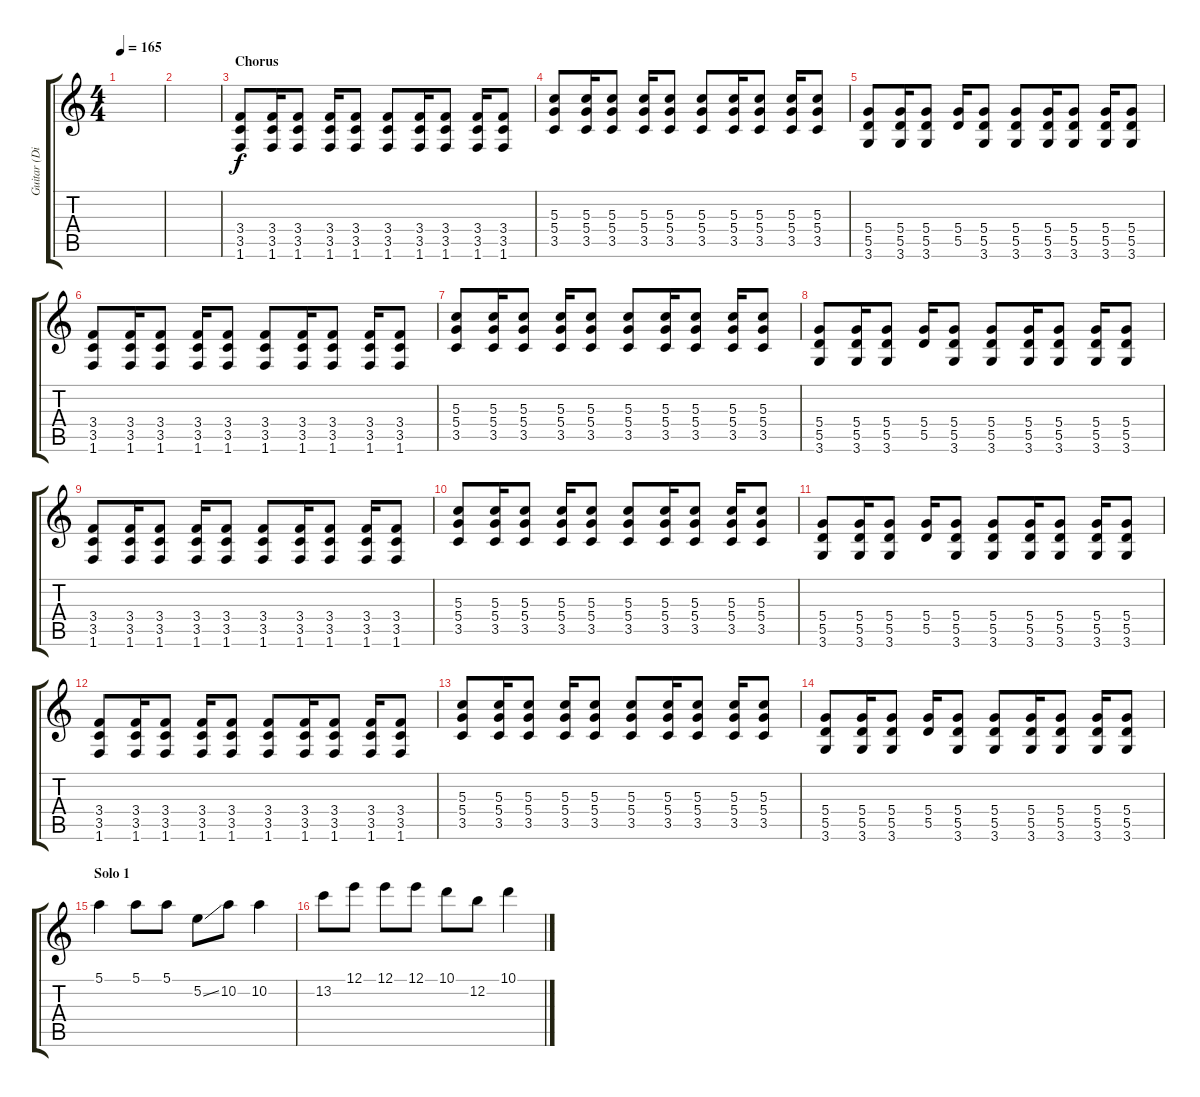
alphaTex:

\track ("Guitar (Dist.) " "Guitar (Di") {instrument distortionguitar}
\staff {score tabs}
\tuning (E4 B3 G3 D3 A2 E2) {hide}
\ts (4 4)
\tempo 165
\clef g2
\ks c
|
|
\section ("" "Chorus")
(3.4 3.5 1.6).8 (3.4 3.5 1.6).16 (3.4 3.5 1.6).8 (3.4 3.5 1.6).16 (3.4 3.5 1.6).8 (3.4 3.5 1.6).8 (3.4 3.5 1.6).16 (3.4 3.5 1.6).8 (3.4 3.5 1.6).16 (3.4 3.5 1.6).8 |
(5.3 5.4 3.5).8 (5.3 5.4 3.5).16 (5.3 5.4 3.5).8 (5.3 5.4 3.5).16 (5.3 5.4 3.5).8 (5.3 5.4 3.5).8 (5.3 5.4 3.5).16 (5.3 5.4 3.5).8 (5.3 5.4 3.5).16 (5.3 5.4 3.5).8 |
(5.4 5.5 3.6).8 (5.4 5.5 3.6).16 (5.4 5.5 3.6).8 (5.4 5.5).16 (5.4 5.5 3.6).8 (5.4 5.5 3.6).8 (5.4 5.5 3.6).16 (5.4 5.5 3.6).8 (5.4 5.5 3.6).16 (5.4 5.5 3.6).8 |
(3.4 3.5 1.6).8 (3.4 3.5 1.6).16 (3.4 3.5 1.6).8 (3.4 3.5 1.6).16 (3.4 3.5 1.6).8 (3.4 3.5 1.6).8 (3.4 3.5 1.6).16 (3.4 3.5 1.6).8 (3.4 3.5 1.6).16 (3.4 3.5 1.6).8 |
(5.3 5.4 3.5).8 (5.3 5.4 3.5).16 (5.3 5.4 3.5).8 (5.3 5.4 3.5).16 (5.3 5.4 3.5).8 (5.3 5.4 3.5).8 (5.3 5.4 3.5).16 (5.3 5.4 3.5).8 (5.3 5.4 3.5).16 (5.3 5.4 3.5).8 |
(5.4 5.5 3.6).8 (5.4 5.5 3.6).16 (5.4 5.5 3.6).8 (5.4 5.5).16 (5.4 5.5 3.6).8 (5.4 5.5 3.6).8 (5.4 5.5 3.6).16 (5.4 5.5 3.6).8 (5.4 5.5 3.6).16 (5.4 5.5 3.6).8 |
(3.4 3.5 1.6).8 (3.4 3.5 1.6).16 (3.4 3.5 1.6).8 (3.4 3.5 1.6).16 (3.4 3.5 1.6).8 (3.4 3.5 1.6).8 (3.4 3.5 1.6).16 (3.4 3.5 1.6).8 (3.4 3.5 1.6).16 (3.4 3.5 1.6).8 |
(5.3 5.4 3.5).8 (5.3 5.4 3.5).16 (5.3 5.4 3.5).8 (5.3 5.4 3.5).16 (5.3 5.4 3.5).8 (5.3 5.4 3.5).8 (5.3 5.4 3.5).16 (5.3 5.4 3.5).8 (5.3 5.4 3.5).16 (5.3 5.4 3.5).8 |
(5.4 5.5 3.6).8 (5.4 5.5 3.6).16 (5.4 5.5 3.6).8 (5.4 5.5).16 (5.4 5.5 3.6).8 (5.4 5.5 3.6).8 (5.4 5.5 3.6).16 (5.4 5.5 3.6).8 (5.4 5.5 3.6).16 (5.4 5.5 3.6).8 |
(3.4 3.5 1.6).8 (3.4 3.5 1.6).16 (3.4 3.5 1.6).8 (3.4 3.5 1.6).16 (3.4 3.5 1.6).8 (3.4 3.5 1.6).8 (3.4 3.5 1.6).16 (3.4 3.5 1.6).8 (3.4 3.5 1.6).16 (3.4 3.5 1.6).8 |
(5.3 5.4 3.5).8 (5.3 5.4 3.5).16 (5.3 5.4 3.5).8 (5.3 5.4 3.5).16 (5.3 5.4 3.5).8 (5.3 5.4 3.5).8 (5.3 5.4 3.5).16 (5.3 5.4 3.5).8 (5.3 5.4 3.5).16 (5.3 5.4 3.5).8 |
(5.4 5.5 3.6).8 (5.4 5.5 3.6).16 (5.4 5.5 3.6).8 (5.4 5.5).16 (5.4 5.5 3.6).8 (5.4 5.5 3.6).8 (5.4 5.5 3.6).16 (5.4 5.5 3.6).8 (5.4 5.5 3.6).16 (5.4 5.5 3.6).8 |
\section ("" "Solo 1")
5.1.4 5.1.8 5.1.8 5.2{ss}.8 10.2.8 10.2.4 |
13.2.8 12.1.8 12.1.8 12.1.8 10.1.8 12.2.8 10.1.4
